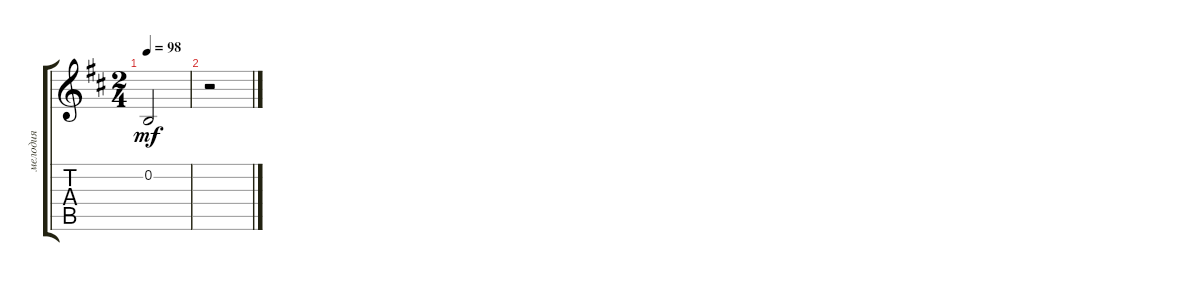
\track ("мелодия" "мелодия") {instrument accordion}
\staff {score tabs}
\tuning (E4 B3 G3 D3 A2 E2) {hide}
\ts (2 4)
\tempo 98
\clef g2
\ks bminor
0.2{t}.2{dy mf} |
r.2
